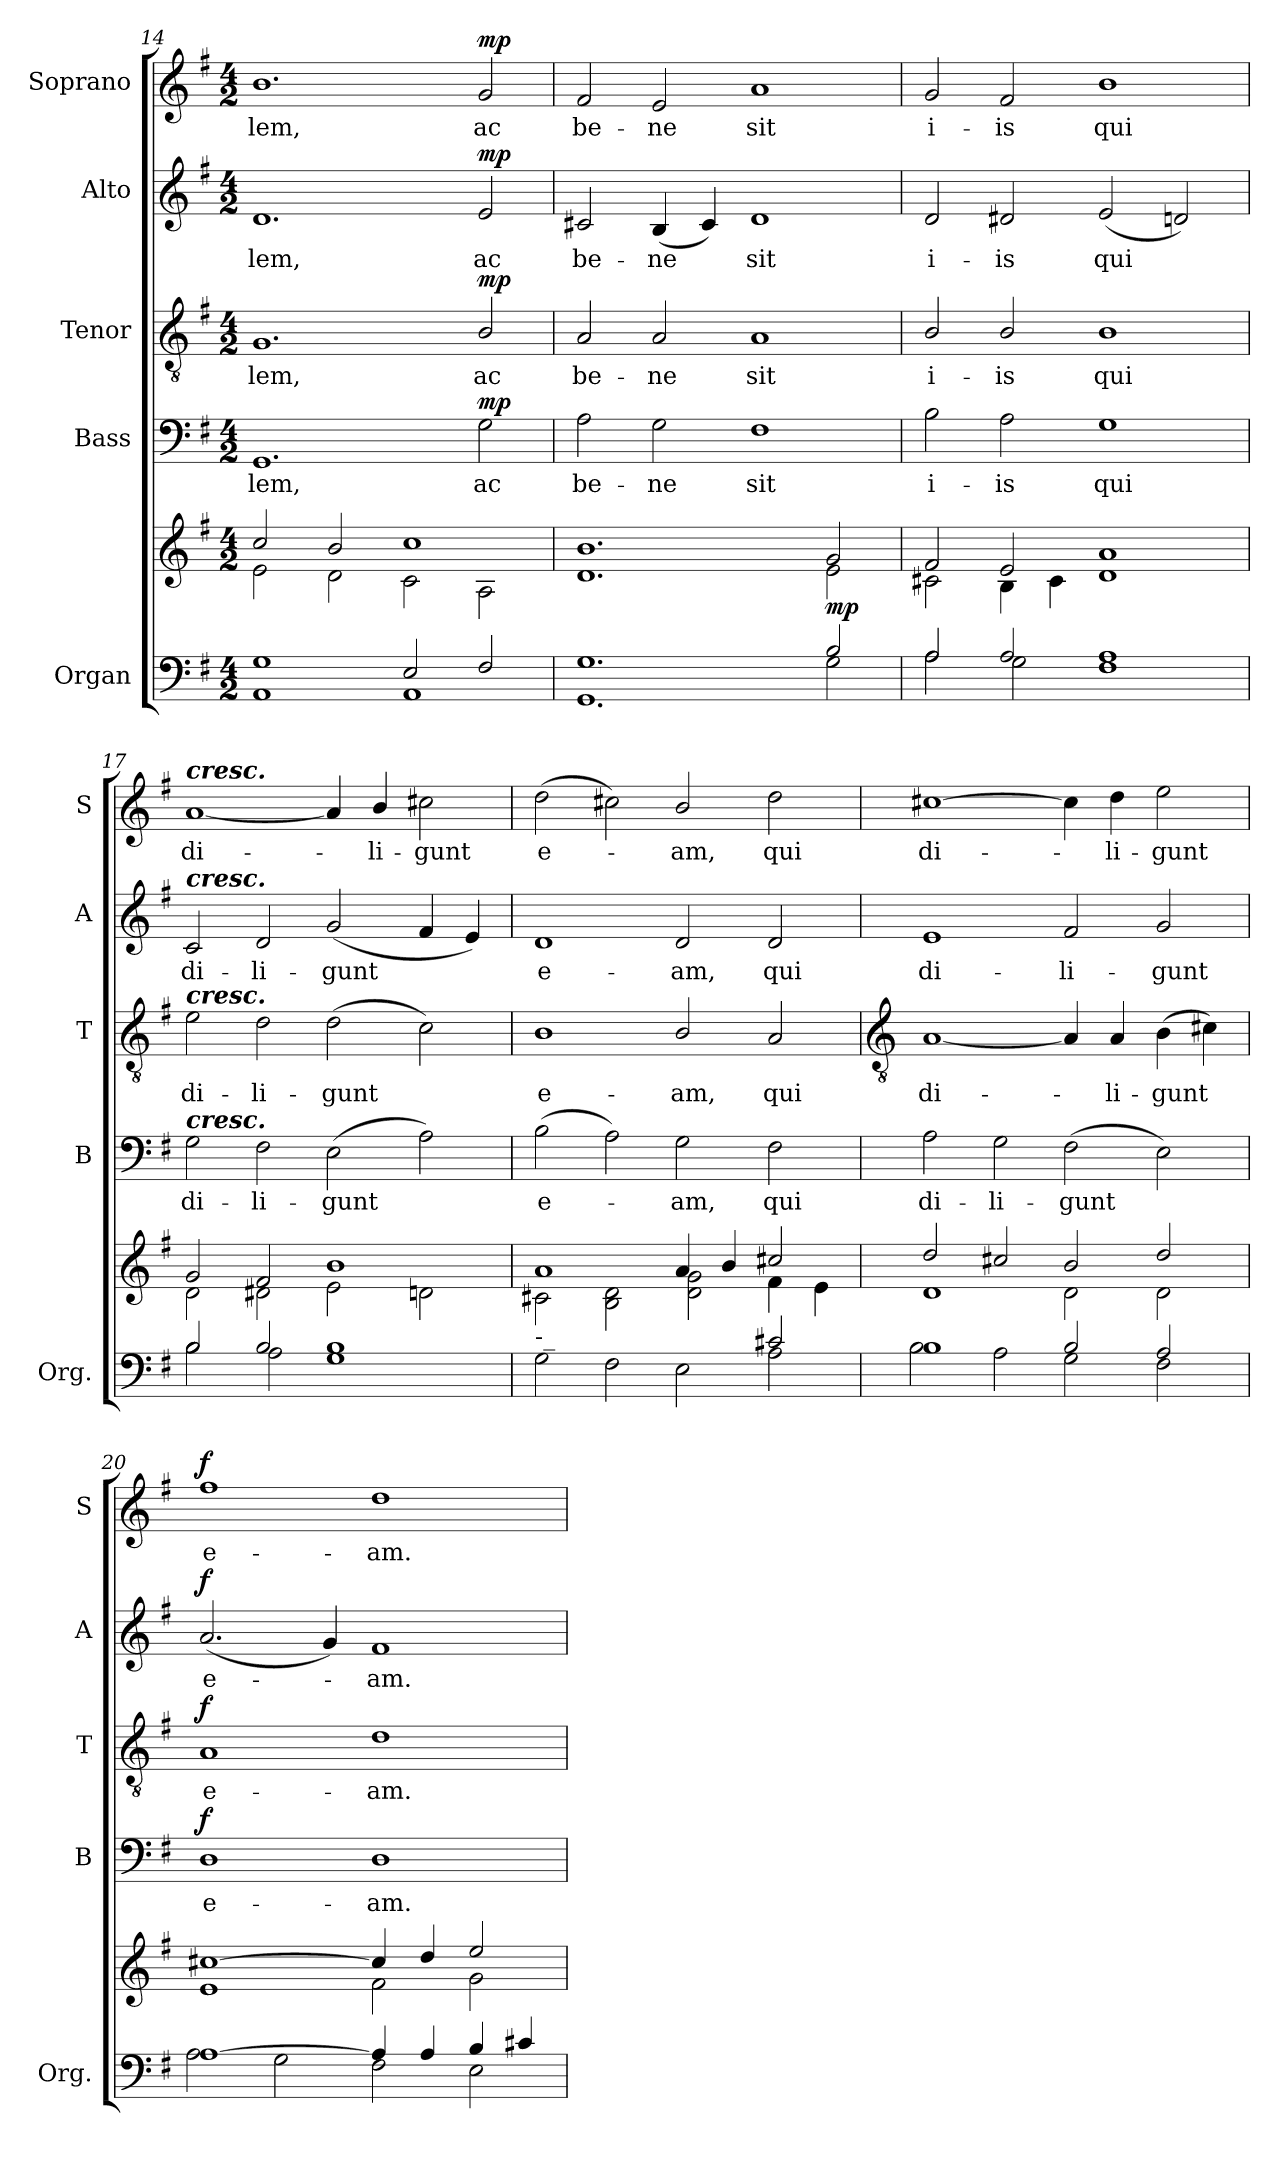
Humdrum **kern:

**kern	**kern	**dynam	**kern	**text	**dynam	**kern	**text	**dynam	**kern	**text	**dynam	**kern	**text	**dynam
*part5	*part5	*part5	*part4	*part4	*part4	*part3	*part3	*part3	*part2	*part2	*part2	*part1	*part1	*part1
*staff6	*staff5	*staff5/6	*staff4	*staff4	*staff4	*staff3	*staff3	*staff3	*staff2	*staff2	*staff2	*staff1	*staff1	*staff1
*I"Organ	*	*	*I"Bass	*	*	*I"Tenor	*	*	*I"Alto	*	*	*I"Soprano	*	*
*I'Org.	*	*	*I'B	*	*	*I'T	*	*	*I'A	*	*	*I'S	*	*
!!LO:LB:g=z
*clefF4	*clefG2	*	*clefF4	*	*	*clefGv2	*	*	*clefG2	*	*	*clefG2	*	*
*k[f#]	*k[f#]	*	*k[f#]	*	*	*k[f#]	*	*	*k[f#]	*	*	*k[f#]	*	*
*G:	*G:	*	*G:	*	*	*G:	*	*	*G:	*	*	*G:	*	*
*M4/2	*M4/2	*	*M4/2	*	*	*M4/2	*	*	*M4/2	*	*	*M4/2	*	*
=14	=14	=14	=14	=14	=14	=14	=14	=14	=14	=14	=14	=14	=14	=14
*^	*^	*	*	*	*	*	*	*	*	*	*	*	*	*
!	!	!	!	!	!	!LO:LY:b	!	!	!LO:LY:b	!	!	!LO:LY:b	!	!	!LO:LY:b	!
1G/	1AA\	2cc/	2e\	.	1.GG	-lem,	.	1.G	lem,	.	1.d	lem,	.	1.b	-lem,	.
.	.	2b/	2d\	.	.	.	.	.	.	.	.	.	.	.	.	.
2E/	1AA\	1cc/	2c\	.	.	.	.	.	.	.	.	.	.	.	.	.
!	!	!	!	!	!	!LO:LY:b	!LO:DY:b	!	!LO:LY:b	!LO:DY:b	!	!LO:LY:b	!LO:DY:b	!	!LO:LY:b	!LO:DY:b
2F#/	.	.	2A\	.	2G	ac	mp	2B/	ac	mp	2e	ac	mp	2g	ac	mp
=15	=15	=15	=15	=15	=15	=15	=15	=15	=15	=15	=15	=15	=15	=15	=15	=15
!	!	!	!	!	!	!LO:LY:b	!	!	!LO:LY:b	!	!	!LO:LY:b	!	!	!LO:LY:b	!
1.G/	1.GG\	1.b/	1.d\	.	2A	be-	.	2A	be-	.	2c#X	be-	.	2f#	be-	.
!	!	!	!	!	!	!LO:LY:b	!	!	!LO:LY:b	!	!	!LO:LY:b	!	!	!LO:LY:b	!
.	.	.	.	.	2G	-ne	.	2A	-ne	.	(<4B	-ne	.	2e	-ne	.
.	.	.	.	.	.	.	.	.	.	.	4c#)	.	.	.	.	.
!	!	!	!	!	!	!LO:LY:b	!	!	!LO:LY:b	!	!	!LO:LY:b	!	!	!LO:LY:b	!
.	.	.	.	.	1F#	sit	.	1A	sit	.	1d	sit	.	1a	sit	.
!	!	!	!	!LO:DY:b	!	!	!	!	!	!	!	!	!	!	!	!
2B/	2G\	2g/	2e\	mp	.	.	.	.	.	.	.	.	.	.	.	.
=16	=16	=16	=16	=16	=16	=16	=16	=16	=16	=16	=16	=16	=16	=16	=16	=16
!	!	!	!	!	!	!LO:LY:b	!	!	!LO:LY:b	!	!	!LO:LY:b	!	!	!LO:LY:b	!
2A/	2A\	2f#/	2c#X\	.	2B	i-	.	2B/	i-	.	2d	i-	.	2g	i-	.
!	!	!	!	!	!	!LO:LY:b	!	!	!LO:LY:b	!	!	!LO:LY:b	!	!	!LO:LY:b	!
2A/	2G\	2e/	4B\	.	2A	-is	.	2B/	-is	.	2d#X	-is	.	2f#	-is	.
.	.	.	4c#\	.	.	.	.	.	.	.	.	.	.	.	.	.
!	!	!	!	!	!	!LO:LY:b	!	!	!LO:LY:b	!	!	!LO:LY:b	!	!	!LO:LY:b	!
1A/	1F#\	1a/	1d\	.	1G	qui	.	1B	qui	.	(<2e	qui	.	1b	qui	.
.	.	.	.	.	.	.	.	.	.	.	2dn)	.	.	.	.	.
=17	=17	=17	=17	=17	=17	=17	=17	=17	=17	=17	=17	=17	=17	=17	=17	=17
!	!	!	!	!	!	!	!	!	!	!	!	!	!	!LO:TX:a:Bi:t=cresc.	!	!
!	!	!	!	!	!	!	!	!	!	!	!LO:TX:a:Bi:t=cresc.	!	!	!	!	!
!	!	!	!	!	!	!	!	!LO:TX:a:Bi:t=cresc.	!	!	!	!	!	!	!	!
!	!	!	!	!	!LO:TX:a:Bi:t=cresc.	!	!	!	!	!	!	!	!	!	!	!
!	!	!	!	!	!	!LO:LY:b	!	!	!LO:LY:b	!	!	!LO:LY:b	!	!	!LO:LY:b	!
2B/	2B\	2g/	2d\	.	2G	di-	.	2e	di-	.	2c	di-	.	[1a	di-	.
!	!	!	!	!	!	!LO:LY:b	!	!	!LO:LY:b	!	!	!LO:LY:b	!	!	!	!
2B/	2A\	2f#/	2d#X\	.	2F#	-li-	.	2d	-li-	.	2d	-li-	.	.	.	.
!	!	!	!	!	!	!LO:LY:b	!	!	!LO:LY:b	!	!	!LO:LY:b	!	!	!	!
1B/	1G\	1b/	2e\	.	(>2E	-gunt	.	(>2d	-gunt	.	(<2g	-gunt	.	4a]	.	.
!	!	!	!	!	!	!	!	!	!	!	!	!	!	!	!LO:LY:b	!
.	.	.	.	.	.	.	.	.	.	.	.	.	.	4b/	li-	.
!	!	!	!	!	!	!	!	!	!	!	!	!	!	!	!LO:LY:b	!
.	.	.	2dn\	.	2A)	.	.	2c)	.	.	4f#	.	.	2cc#X	-gunt	.
.	.	.	.	.	.	.	.	.	.	.	4e)	.	.	.	.	.
=18	=18	=18	=18	=18	=18	=18	=18	=18	=18	=18	=18	=18	=18	=18	=18	=18
!LO:TX:a:t=-_	!	!	!	!	!	!	!	!	!	!	!	!	!	!	!	!
!	!	!	!	!	!	!LO:LY:b	!	!	!LO:LY:b	!	!	!LO:LY:b	!	!	!LO:LY:b	!
2ryy	2G\	1a/	2c#X\	.	(>2B	e-	.	1B	e-	.	1d	e-	.	(>2dd	e-	.
2ryy	2F#\	.	2B\ 2d\	.	2A)	.	.	.	.	.	.	.	.	2cc#X)	.	.
!	!	!	!	!	!	!LO:LY:b	!	!	!LO:LY:b	!	!	!LO:LY:b	!	!	!LO:LY:b	!
2ryy	2E\	4a/	2d\ 2g\	.	2G	am,	.	2B/	-am,	.	2d	-am,	.	2b/	am,	.
.	.	4b/	.	.	.	.	.	.	.	.	.	.	.	.	.	.
!	!	!	!	!	!	!LO:LY:b	!	!	!LO:LY:b	!	!	!LO:LY:b	!	!	!LO:LY:b	!
2c#X/	2A\	2cc#X/	4f#\	.	2F#	qui	.	2A	qui	.	2d	qui	.	2dd	qui	.
.	.	.	4e\	.	.	.	.	.	.	.	.	.	.	.	.	.
!!LO:LB:g=z
=19	=19	=19	=19	=19	=19	=19	=19	=19	=19	=19	=19	=19	=19	=19	=19	=19
*	*	*	*	*	*	*	*	*clefGv2	*	*	*	*	*	*	*	*
!	!	!	!	!	!	!LO:LY:b	!	!	!LO:LY:b	!	!	!LO:LY:b	!	!	!LO:LY:b	!
1B/	2B\	2dd/	1d\	.	2A	di-	.	[1A	di-	.	1e	di-	.	[1cc#X	di-	.
!	!	!	!	!	!	!LO:LY:b	!	!	!	!	!	!	!	!	!	!
.	2A\	2cc#X/	.	.	2G	-li-	.	.	.	.	.	.	.	.	.	.
!	!	!	!	!	!	!LO:LY:b	!	!	!	!	!	!LO:LY:b	!	!	!	!
2B/	2G\	2b/	2d\	.	(>2F#	-gunt	.	4A]	.	.	2f#	-li-	.	4cc#]	.	.
!	!	!	!	!	!	!	!	!	!LO:LY:b	!	!	!	!	!	!LO:LY:b	!
.	.	.	.	.	.	.	.	4A	li-	.	.	.	.	4dd	li-	.
!	!	!	!	!	!	!	!	!	!LO:LY:b	!	!	!LO:LY:b	!	!	!LO:LY:b	!
2A/	2F#\	2dd/	2d\	.	2E)	.	.	(>4B\	-gunt	.	2g	-gunt	.	2ee	-gunt	.
.	.	.	.	.	.	.	.	4c#X)	.	.	.	.	.	.	.	.
!!LO:LB:g=z
=20	=20	=20	=20	=20	=20	=20	=20	=20	=20	=20	=20	=20	=20	=20	=20	=20
!	!	!	!	!	!	!LO:LY:b	!LO:DY:b	!	!LO:LY:b	!LO:DY:b	!	!LO:LY:b	!LO:DY:b	!	!LO:LY:b	!LO:DY:b
[1A/	2A\	[1cc#X/	1e\	.	1D	e-	f	1A	e-	f	(<2.a	e-	f	1ff#	e-	f
.	2G\	.	.	.	.	.	.	.	.	.	.	.	.	.	.	.
.	.	.	.	.	.	.	.	.	.	.	4g)	.	.	.	.	.
!	!	!	!	!	!	!LO:LY:b	!	!	!LO:LY:b	!	!	!LO:LY:b	!	!	!LO:LY:b	!
4A/]	2F#\	4cc#/]	2f#\	.	1D	-am.	.	1d	-am.	.	1f#	am.	.	1dd	-am.	.
4A/	.	4dd/	.	.	.	.	.	.	.	.	.	.	.	.	.	.
4B/	2E\	2ee/	2g\	.	.	.	.	.	.	.	.	.	.	.	.	.
4c#X/	.	.	.	.	.	.	.	.	.	.	.	.	.	.	.	.
*v	*v	*	*	*	*	*	*	*	*	*	*	*	*	*	*	*
*	*v	*v	*	*	*	*	*	*	*	*	*	*	*	*	*
=	=	=	=	=	=	=	=	=	=	=	=	=	=	=
*-	*-	*-	*-	*-	*-	*-	*-	*-	*-	*-	*-	*-	*-	*-
